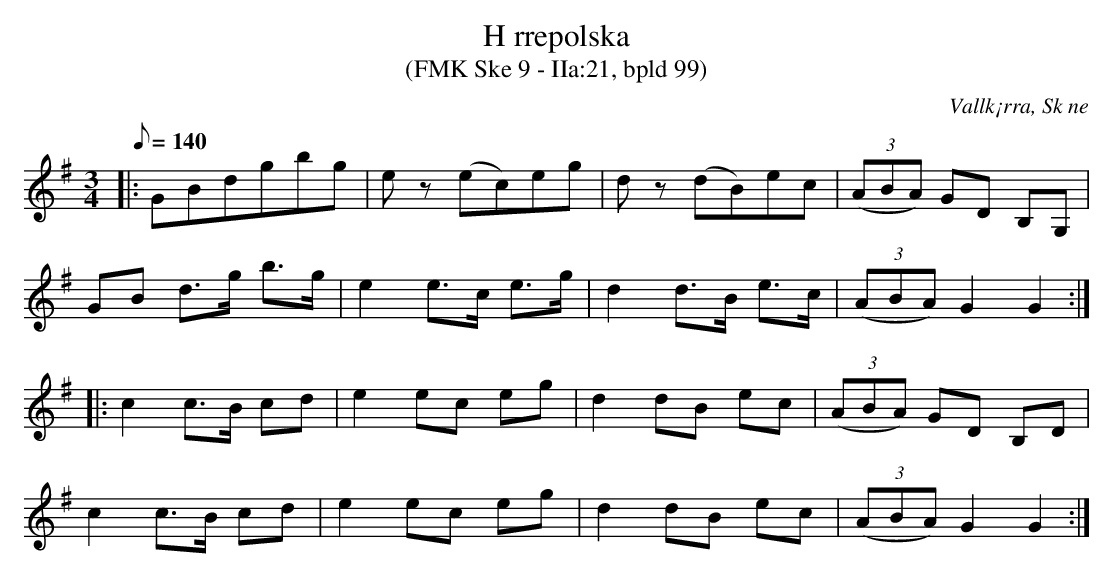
X:1
T:H rrepolska
T:(FMK Ske 9 - IIa:21, bpld 99)
O:Vallk¡rra, Sk ne
M:3/4
L:1/8
Q:140
K:G
|: GBdgbg | ez (ec)eg | dz (dB)ec | (3(ABA) GD B,G, |
GB d>g b>g | e2 e>c e>g | d2 d>B e>c | (3(ABA) G2 G2 ::
c2 c>B cd | e2 ec eg | d2 dB ec | (3(ABA) GD B,D |
c2 c>B cd | e2 ec eg | d2 dB ec | (3(ABA) G2 G2 :|
